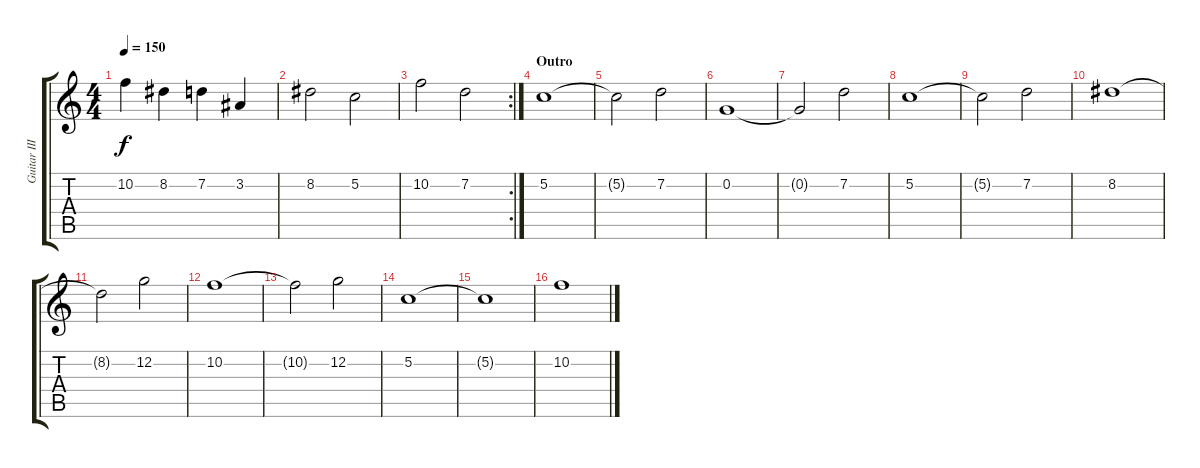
\track ("Guitar III" "Guitar III") {instrument distortionguitar}
\staff {score tabs}
\tuning (C4 G3 Eb3 Bb2 F2 C2) {hide}
\ts (4 4)
\tempo 150
\clef g2
\ks c
10.2.4{dy f} 8.2.4 7.2.4 3.2.4 |
8.2.2 5.2.2 |
\rc 2
10.2.2 7.2.2 |
\section ("" "Outro")
5.2.1{volume 15} |
5.2{t}.2 7.2.2 |
0.2.1 |
0.2{t}.2 7.2.2 |
5.2.1 |
5.2{t}.2 7.2.2 |
8.2.1 |
8.2{t}.2 12.2.2 |
10.2.1 |
10.2{t}.2 12.2.2 |
5.2.1 |
5.2{t}.1 |
10.2.1
